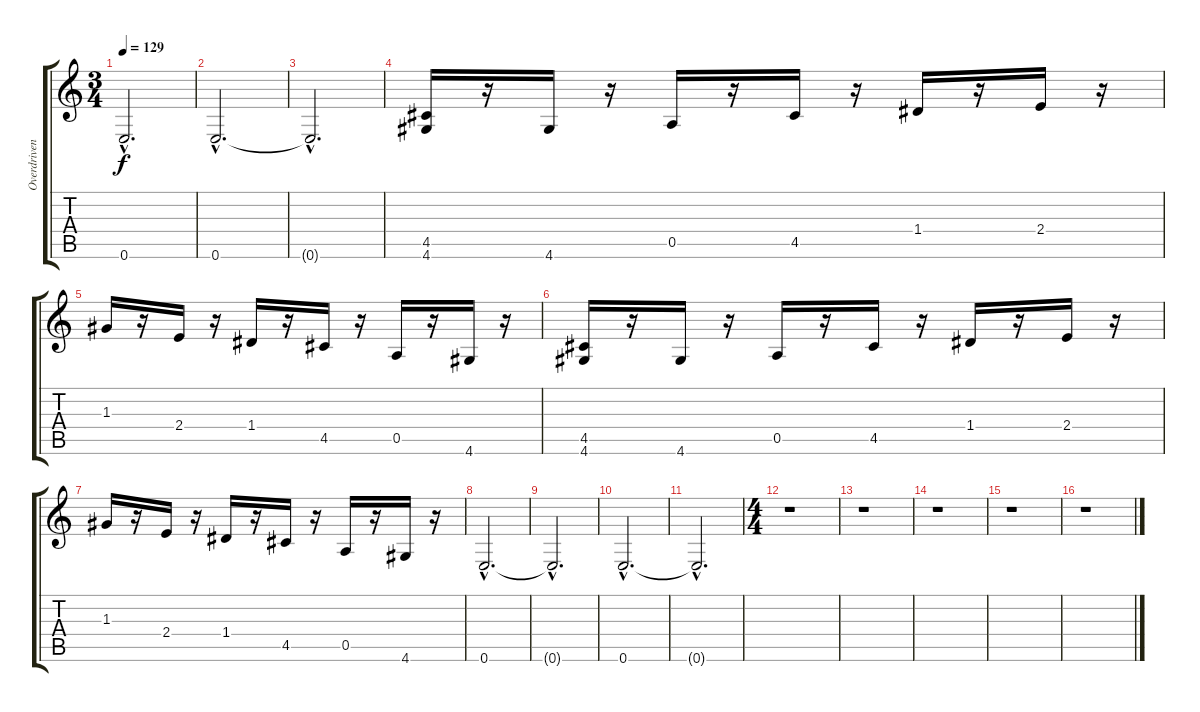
\track ("Overdriven Guitar" "Overdriven") {instrument overdrivenguitar}
\staff {score tabs}
\tuning (E4 B3 G3 D3 A2 E2) {hide}
\ts (3 4)
\tempo 129
\clef g2
\ks c
0.6{hac t}.2{d dy f} |
0.6{hac}.2{d} |
0.6{hac t}.2{d} |
(4.5 4.6).16 r.16 4.6.16 r.16 0.5.16 r.16 4.5.16 r.16 1.4.16 r.16 2.4.16 r.16 |
1.3.16 r.16 2.4.16 r.16 1.4.16 r.16 4.5.16 r.16 0.5.16 r.16 4.6.16 r.16 |
(4.5 4.6).16 r.16 4.6.16 r.16 0.5.16 r.16 4.5.16 r.16 1.4.16 r.16 2.4.16 r.16 |
1.3.16 r.16 2.4.16 r.16 1.4.16 r.16 4.5.16 r.16 0.5.16 r.16 4.6.16 r.16 |
0.6{hac}.2{d} |
0.6{hac t}.2{d} |
0.6{hac}.2{d} |
0.6{hac t}.2{d} |
\ts (4 4)
r.1 |
r.1 |
r.1 |
r.1 |
r.1
